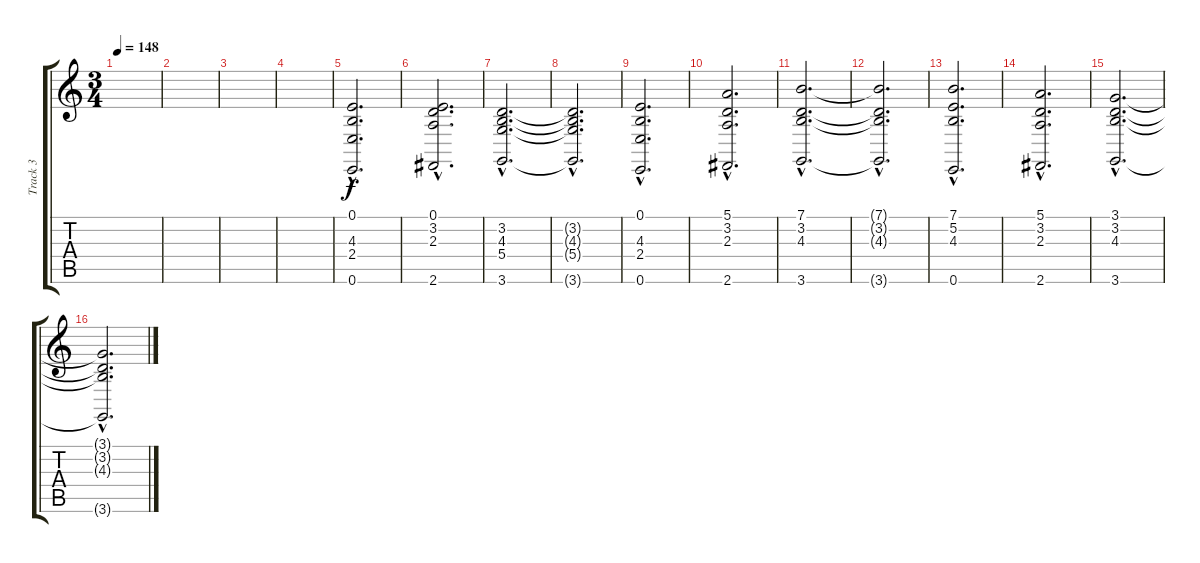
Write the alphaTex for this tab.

\track ("Track 3" "Track 3") {instrument stringensemble1}
\staff {score tabs}
\tuning (E4 B3 G3 D3 A2 E2) {hide}
\ts (3 4)
\tempo 148
\clef g2
\ks c
|
|
|
|
(0.1{hac} 4.3{hac} 2.4{hac} 0.6{hac}).2{d} |
(0.1{hac} 3.2{hac} 2.3{hac} 2.6{hac}).2{d} |
(3.2{hac} 4.3{hac} 5.4{hac} 3.6{hac}).2{d} |
(3.2{hac t} 4.3{hac t} 5.4{hac t} 3.6{hac t}).2{d} |
(0.1{hac} 4.3{hac} 2.4{hac} 0.6{hac}).2{d} |
(5.1{hac} 3.2{hac} 2.3{hac} 2.6{hac}).2{d} |
(7.1{hac} 3.2{hac} 4.3{hac} 3.6{hac}).2{d} |
(7.1{hac t} 3.2{hac t} 4.3{hac t} 3.6{hac t}).2{d} |
(7.1{hac} 5.2{hac} 4.3{hac} 0.6{hac}).2{d} |
(5.1{hac} 3.2{hac} 2.3{hac} 2.6{hac}).2{d} |
(3.1{hac} 3.2{hac} 4.3{hac} 3.6{hac}).2{d} |
(3.1{hac t} 3.2{hac t} 4.3{hac t} 3.6{hac t}).2{d}
